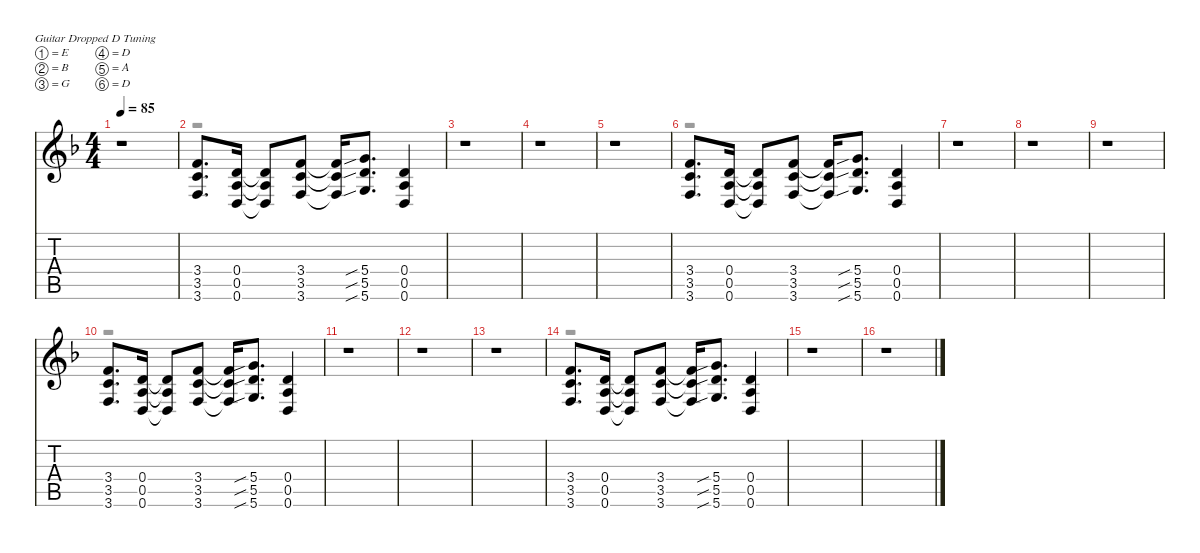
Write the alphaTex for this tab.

\defaultSystemsLayout 4
\hideDynamics
\bracketExtendMode nobrackets
\singleTrackTrackNamePolicy hidden
\multiTrackTrackNamePolicy hidden
\firstSystemTrackNameMode fullname
\firstSystemTrackNameOrientation horizontal
\otherSystemsTrackNameOrientation horizontal
\track ("Distorted Guitar 3" "dist.guit.") {instrument distortionguitar}
\staff {score tabs}
\tuning (E4 B3 G3 D3 A2 D2)
\voice
\ts (4 4)
\tempo 85
\clef g2
\ks f
r.1{dy f beam Up} |
(3.4{acc forcenatural} 3.5{acc forcenatural} 3.6{acc forcenatural}).8{d beam Up} (0.4{acc forcenatural} 0.5{acc forcenatural} 0.6{acc forcenatural}).16{beam Up} (0.4{t acc forcenatural} 0.5{t acc forcenatural} 0.6{t acc forcenatural}).8{beam Up} (3.4{acc forcenatural} 3.5{acc forcenatural} 3.6{acc forcenatural}).8{beam Up} (3.4{t acc forcenatural} 3.5{t acc forcenatural} 3.6{t acc forcenatural}).16{beam Up} (5.4{sib acc forcenatural} 5.5{sib acc forcenatural} 5.6{sib acc forcenatural}).8{d beam Up} (0.4{acc forcenatural} 0.5{acc forcenatural} 0.6{acc forcenatural}).4{beam Up} |
r.1{beam Up} |
r.1{beam Up} |
r.1{beam Up} |
(3.4{acc forcenatural} 3.5{acc forcenatural} 3.6{acc forcenatural}).8{d beam Up} (0.4{acc forcenatural} 0.5{acc forcenatural} 0.6{acc forcenatural}).16{beam Up} (0.4{t acc forcenatural} 0.5{t acc forcenatural} 0.6{t acc forcenatural}).8{beam Up} (3.4{acc forcenatural} 3.5{acc forcenatural} 3.6{acc forcenatural}).8{beam Up} (3.4{t acc forcenatural} 3.5{t acc forcenatural} 3.6{t acc forcenatural}).16{beam Up} (5.4{sib acc forcenatural} 5.5{sib acc forcenatural} 5.6{sib acc forcenatural}).8{d beam Up} (0.4{acc forcenatural} 0.5{acc forcenatural} 0.6{acc forcenatural}).4{beam Up} |
r.1{beam Up} |
r.1{beam Up} |
r.1{beam Up} |
(3.4{acc forcenatural} 3.5{acc forcenatural} 3.6{acc forcenatural}).8{d beam Up} (0.4{acc forcenatural} 0.5{acc forcenatural} 0.6{acc forcenatural}).16{beam Up} (0.4{t acc forcenatural} 0.5{t acc forcenatural} 0.6{t acc forcenatural}).8{beam Up} (3.4{acc forcenatural} 3.5{acc forcenatural} 3.6{acc forcenatural}).8{beam Up} (3.4{t acc forcenatural} 3.5{t acc forcenatural} 3.6{t acc forcenatural}).16{beam Up} (5.4{sib acc forcenatural} 5.5{sib acc forcenatural} 5.6{sib acc forcenatural}).8{d beam Up} (0.4{acc forcenatural} 0.5{acc forcenatural} 0.6{acc forcenatural}).4{beam Up} |
r.1{beam Up} |
r.1{beam Up} |
r.1{beam Up} |
(3.4{acc forcenatural} 3.5{acc forcenatural} 3.6{acc forcenatural}).8{d beam Up} (0.4{acc forcenatural} 0.5{acc forcenatural} 0.6{acc forcenatural}).16{beam Up} (0.4{t acc forcenatural} 0.5{t acc forcenatural} 0.6{t acc forcenatural}).8{beam Up} (3.4{acc forcenatural} 3.5{acc forcenatural} 3.6{acc forcenatural}).8{beam Up} (3.4{t acc forcenatural} 3.5{t acc forcenatural} 3.6{t acc forcenatural}).16{beam Up} (5.4{sib acc forcenatural} 5.5{sib acc forcenatural} 5.6{sib acc forcenatural}).8{d beam Up} (0.4{acc forcenatural} 0.5{acc forcenatural} 0.6{acc forcenatural}).4{beam Up} |
r.1{beam Up} |
r.1{beam Up}
\voice
\clef g2
\ottava regular
\simile none
\ks f
r.1{dy f beam Down} |
r.1{beam Down} |
r.1{beam Down} |
r.1{beam Down} |
r.1{beam Down} |
r.1{beam Down} |
r.1{beam Down} |
r.1{beam Down} |
r.1{beam Down} |
r.1{beam Down} |
r.1{beam Down} |
r.1{beam Down} |
r.1{beam Down} |
r.1{beam Down} |
r.1{beam Down} |
r.1{beam Down}
